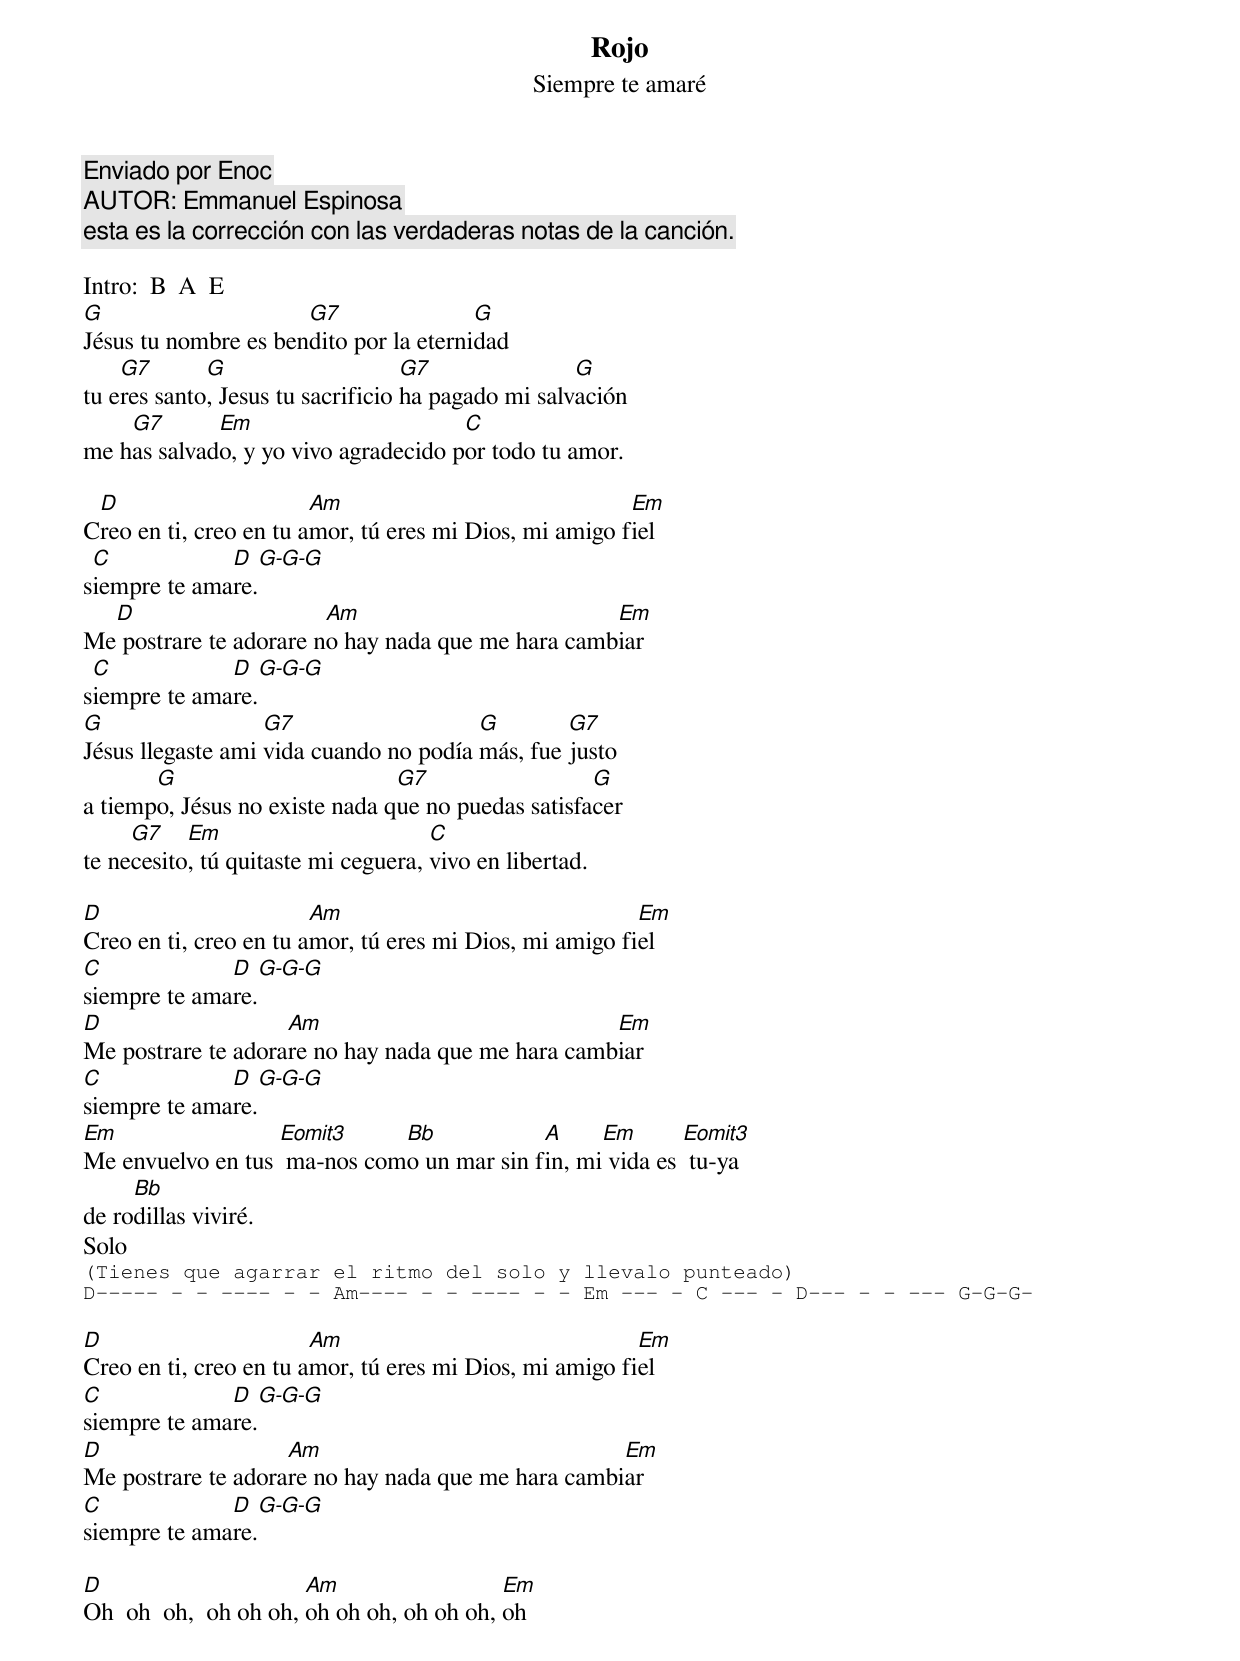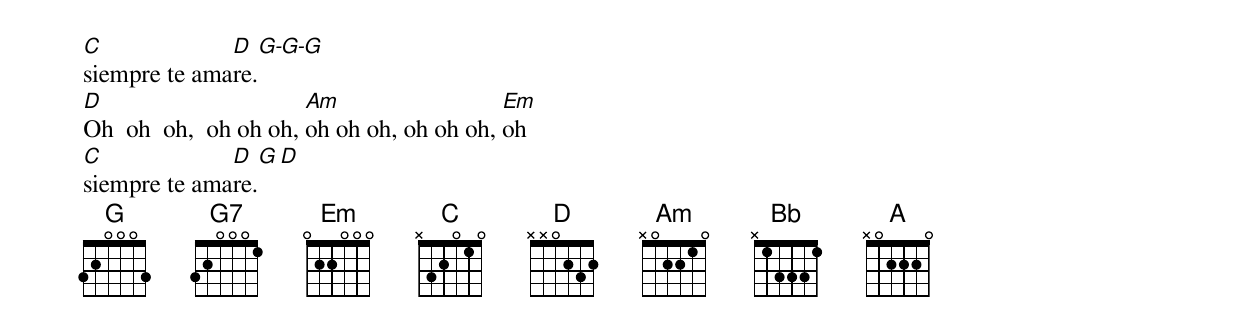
Rojo
Siempre te amaré
	Enviado por Enoc
AUTOR: Emmanuel Espinosa
esta es la corrección con las verdaderas notas de la canción.

Intro:  B  A  E
G                     G7                G
Jésus tu nombre es bendito por la eternidad
    G7       G                     G7               G
tu eres santo, Jesus tu sacrificio ha pagado mi salvación
    G7       Em                       C
me has salvado, y yo vivo agradecido por todo tu amor.

 D                      Am                              Em
Creo en ti, creo en tu amor, tú eres mi Dios, mi amigo fiel
 C            D       G-G-G
siempre te amare.
  D                     Am                         Em
Me postrare te adorare no hay nada que me hara cambiar
 C            D       G-G-G
siempre te amare.
G                  G7                   G        G7
Jésus llegaste ami vida cuando no podía más, fue justo
       G                        G7                  G
a tiempo, Jésus no existe nada que no puedas satisfacer
     G7    Em                        C
te necesito, tú quitaste mi ceguera, vivo en libertad.

D                       Am                               Em
Creo en ti, creo en tu amor, tú eres mi Dios, mi amigo fiel
C             D        G-G-G
siempre te amare.
D                   Am                             Em
Me postrare te adorare no hay nada que me hara cambiar
C             D        G-G-G
siempre te amare.
Em                 Eomit3     Bb            A     Em       Eomit3
Me envuelvo en tus  ma-nos como un mar sin fin, mi vida es  tu-ya
     Bb
de rodillas viviré.
Solo
(Tienes que agarrar el ritmo del solo y llevalo punteado)
D----- - - ---- - - Am---- - - ---- - - Em --- - C --- - D--- - - --- G-G-G-

D                       Am                               Em
Creo en ti, creo en tu amor, tú eres mi Dios, mi amigo fiel
C             D        G-G-G
siempre te amare.
D                   Am                              Em
Me postrare te adorare no hay nada que me hara cambiar
C             D        G-G-G
siempre te amare.

D                      Am                  Em
Oh  oh  oh,  oh oh oh, oh oh oh, oh oh oh, oh
C             D        G-G-G
siempre te amare.
D                      Am                  Em
Oh  oh  oh,  oh oh oh, oh oh oh, oh oh oh, oh
C             D        G      D
siempre te amare.
